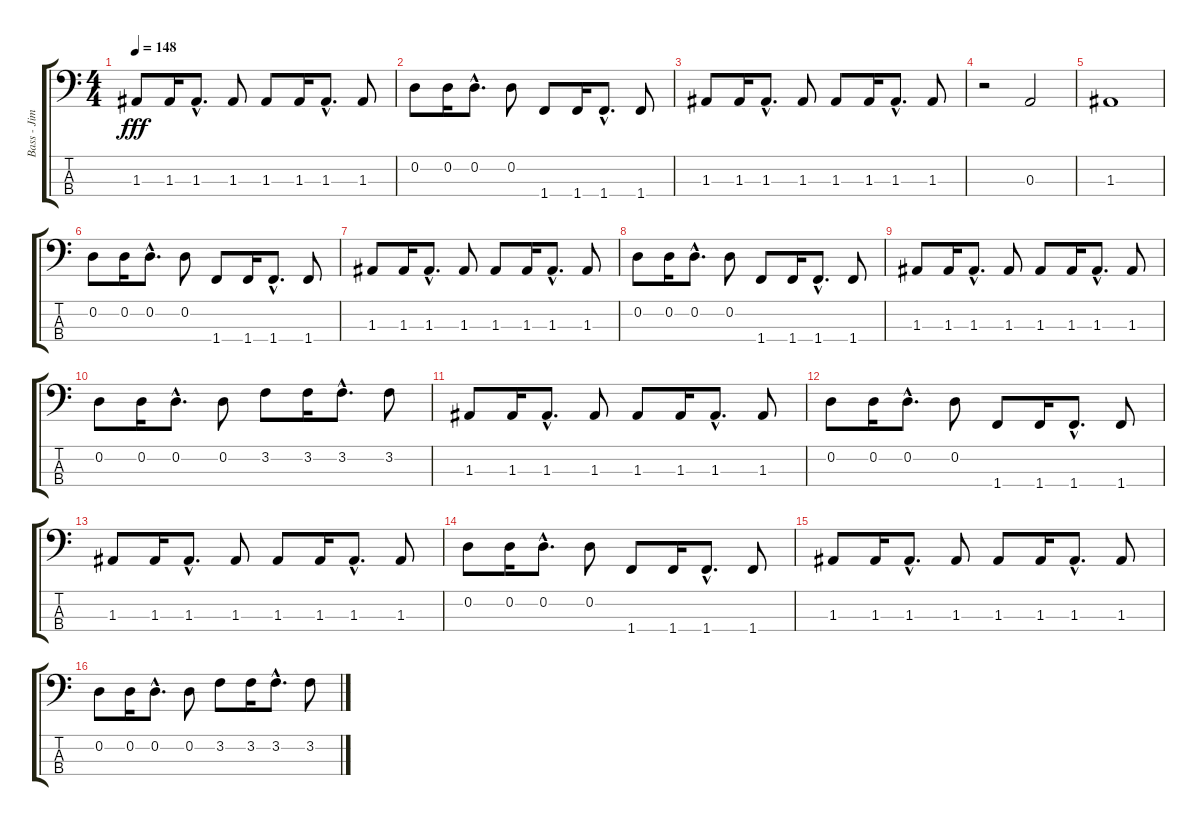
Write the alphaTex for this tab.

\track ("Bass - Jim" "Bass - Jim") {instrument electricbassfinger}
\staff {score tabs}
\tuning (G2 D2 A1 E1) {hide}
\ts (4 4)
\tempo 148
\clef f4
\ks c
1.3.8{dy fff} 1.3.16 1.3{hac}.8{d} 1.3.8 1.3.8 1.3.16 1.3{hac}.8{d} 1.3.8 |
0.2.8 0.2.16 0.2{hac}.8{d} 0.2.8 1.4.8 1.4.16 1.4{hac}.8{d} 1.4.8 |
1.3.8 1.3.16 1.3{hac}.8{d} 1.3.8 1.3.8 1.3.16 1.3{hac}.8{d} 1.3.8 |
r.2 0.3.2 |
1.3.1 |
0.2.8 0.2.16 0.2{hac}.8{d} 0.2.8 1.4.8 1.4.16 1.4{hac}.8{d} 1.4.8 |
1.3.8 1.3.16 1.3{hac}.8{d} 1.3.8 1.3.8 1.3.16 1.3{hac}.8{d} 1.3.8 |
0.2.8 0.2.16 0.2{hac}.8{d} 0.2.8 1.4.8 1.4.16 1.4{hac}.8{d} 1.4.8 |
1.3.8 1.3.16 1.3{hac}.8{d} 1.3.8 1.3.8 1.3.16 1.3{hac}.8{d} 1.3.8 |
0.2.8 0.2.16 0.2{hac}.8{d} 0.2.8 3.2.8 3.2.16 3.2{hac}.8{d} 3.2.8 |
1.3.8 1.3.16 1.3{hac}.8{d} 1.3.8 1.3.8 1.3.16 1.3{hac}.8{d} 1.3.8 |
0.2.8 0.2.16 0.2{hac}.8{d} 0.2.8 1.4.8 1.4.16 1.4{hac}.8{d} 1.4.8 |
1.3.8 1.3.16 1.3{hac}.8{d} 1.3.8 1.3.8 1.3.16 1.3{hac}.8{d} 1.3.8 |
0.2.8 0.2.16 0.2{hac}.8{d} 0.2.8 1.4.8 1.4.16 1.4{hac}.8{d} 1.4.8 |
1.3.8 1.3.16 1.3{hac}.8{d} 1.3.8 1.3.8 1.3.16 1.3{hac}.8{d} 1.3.8 |
0.2.8 0.2.16 0.2{hac}.8{d} 0.2.8 3.2.8 3.2.16 3.2{hac}.8{d} 3.2.8
